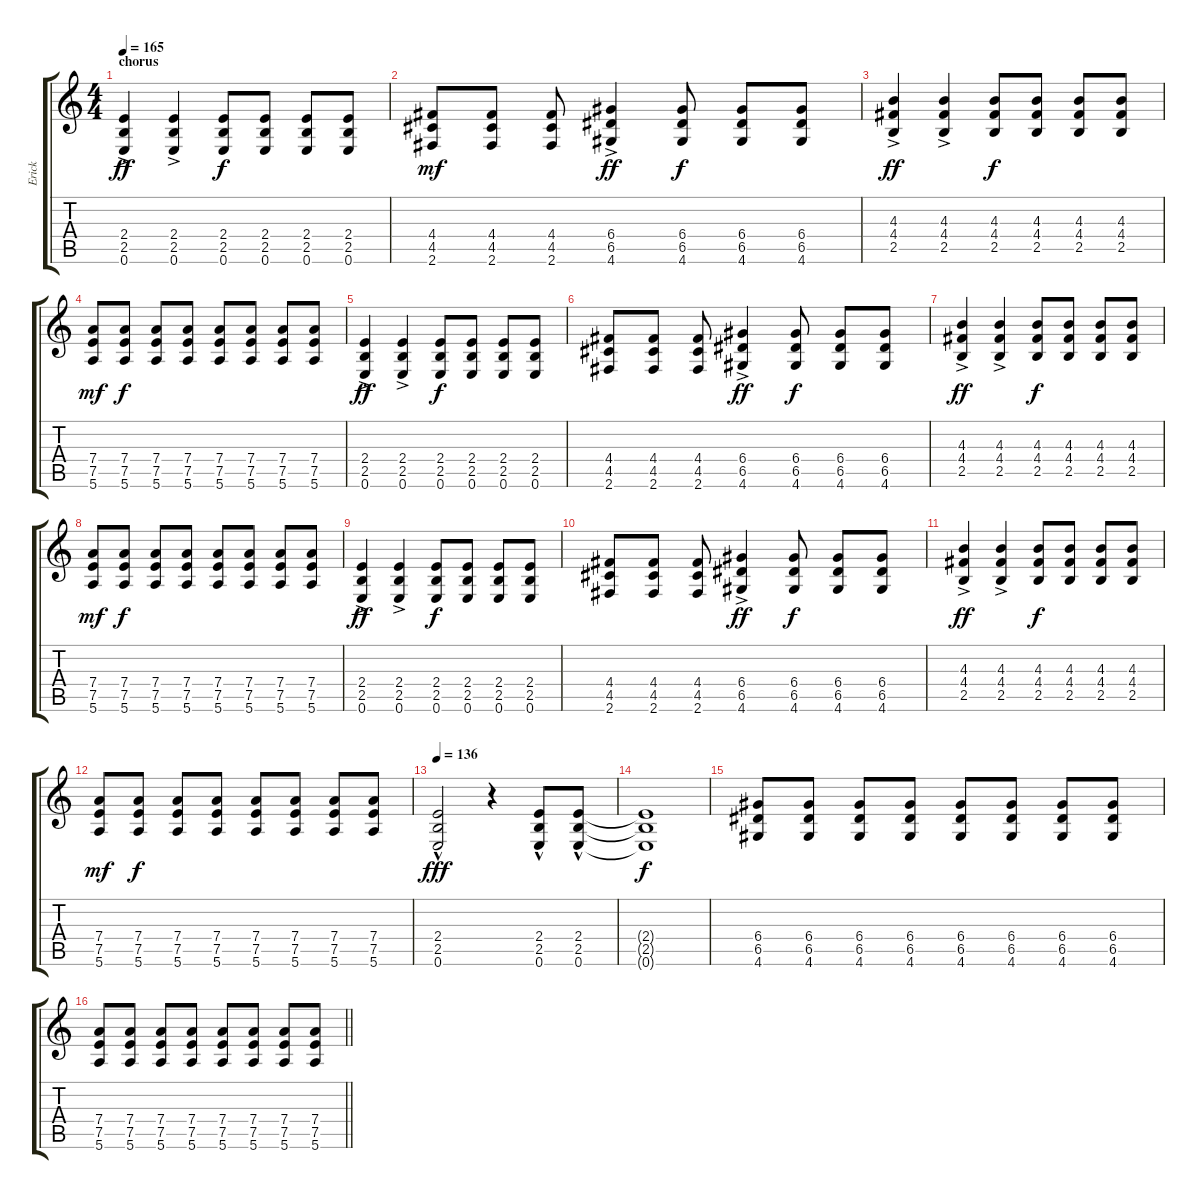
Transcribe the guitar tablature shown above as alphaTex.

\track ("Erick" "Erick") {instrument electricguitarjazz}
\staff {score tabs}
\tuning (E4 B3 G3 D3 A2 E2) {hide}
\ts (4 4)
\section ("" "chorus")
\tempo 165
\clef g2
\ks c
(2.4{ac} 2.5{ac} 0.6{ac}).4{dy ff} (2.4{ac} 2.5{ac} 0.6{ac}).4 (2.4 2.5 0.6).8{dy f} (2.4 2.5 0.6).8 (2.4 2.5 0.6).8 (2.4 2.5 0.6).8 |
(4.4 4.5 2.6).8{dy mf} (4.4 4.5 2.6).8 (4.4 4.5 2.6).8 (6.4{ac} 6.5{ac} 4.6{ac}).4{dy ff} (6.4 6.5 4.6).8{dy f} (6.4 6.5 4.6).8 (6.4 6.5 4.6).8 |
(4.3{ac} 4.4{ac} 2.5{ac}).4{dy ff} (4.3{ac} 4.4{ac} 2.5{ac}).4 (4.3 4.4 2.5).8{dy f} (4.3 4.4 2.5).8 (4.3 4.4 2.5).8 (4.3 4.4 2.5).8 |
(7.4 7.5 5.6).8{dy mf} (7.4 7.5 5.6).8{dy f} (7.4 7.5 5.6).8 (7.4 7.5 5.6).8 (7.4 7.5 5.6).8 (7.4 7.5 5.6).8 (7.4 7.5 5.6).8 (7.4 7.5 5.6).8 |
(2.4{ac} 2.5{ac} 0.6{ac}).4{dy ff} (2.4{ac} 2.5{ac} 0.6{ac}).4 (2.4 2.5 0.6).8{dy f} (2.4 2.5 0.6).8 (2.4 2.5 0.6).8 (2.4 2.5 0.6).8 |
(4.4 4.5 2.6).8 (4.4 4.5 2.6).8 (4.4 4.5 2.6).8 (6.4{ac} 6.5{ac} 4.6{ac}).4{dy ff} (6.4 6.5 4.6).8{dy f} (6.4 6.5 4.6).8 (6.4 6.5 4.6).8 |
(4.3{ac} 4.4{ac} 2.5{ac}).4{dy ff} (4.3{ac} 4.4{ac} 2.5{ac}).4 (4.3 4.4 2.5).8{dy f} (4.3 4.4 2.5).8 (4.3 4.4 2.5).8 (4.3 4.4 2.5).8 |
(7.4 7.5 5.6).8{dy mf} (7.4 7.5 5.6).8{dy f} (7.4 7.5 5.6).8 (7.4 7.5 5.6).8 (7.4 7.5 5.6).8 (7.4 7.5 5.6).8 (7.4 7.5 5.6).8 (7.4 7.5 5.6).8 |
(2.4{ac} 2.5{ac} 0.6{ac}).4{dy ff} (2.4{ac} 2.5{ac} 0.6{ac}).4 (2.4 2.5 0.6).8{dy f} (2.4 2.5 0.6).8 (2.4 2.5 0.6).8 (2.4 2.5 0.6).8 |
(4.4 4.5 2.6).8 (4.4 4.5 2.6).8 (4.4 4.5 2.6).8 (6.4{ac} 6.5{ac} 4.6{ac}).4{dy ff} (6.4 6.5 4.6).8{dy f} (6.4 6.5 4.6).8 (6.4 6.5 4.6).8 |
(4.3{ac} 4.4{ac} 2.5{ac}).4{dy ff} (4.3{ac} 4.4{ac} 2.5{ac}).4 (4.3 4.4 2.5).8{dy f} (4.3 4.4 2.5).8 (4.3 4.4 2.5).8 (4.3 4.4 2.5).8 |
(7.4 7.5 5.6).8{dy mf} (7.4 7.5 5.6).8{dy f} (7.4 7.5 5.6).8 (7.4 7.5 5.6).8 (7.4 7.5 5.6).8 (7.4 7.5 5.6).8 (7.4 7.5 5.6).8 (7.4 7.5 5.6).8 |
\tempo 136
(2.4{hac} 2.5{hac} 0.6{hac}).2{dy fff} r.4 (2.4{hac} 2.5{hac} 0.6{hac}).8 (2.4{hac} 2.5{hac} 0.6{hac}).8 |
(2.4{t} 2.5{t} 0.6{t}).1{dy f} |
(6.4 6.5 4.6).8 (6.4 6.5 4.6).8 (6.4 6.5 4.6).8 (6.4 6.5 4.6).8 (6.4 6.5 4.6).8 (6.4 6.5 4.6).8 (6.4 6.5 4.6).8 (6.4 6.5 4.6).8 |
\barLineRight lightlight
(7.4 7.5 5.6).8 (7.4 7.5 5.6).8 (7.4 7.5 5.6).8 (7.4 7.5 5.6).8 (7.4 7.5 5.6).8 (7.4 7.5 5.6).8 (7.4 7.5 5.6).8 (7.4 7.5 5.6).8
